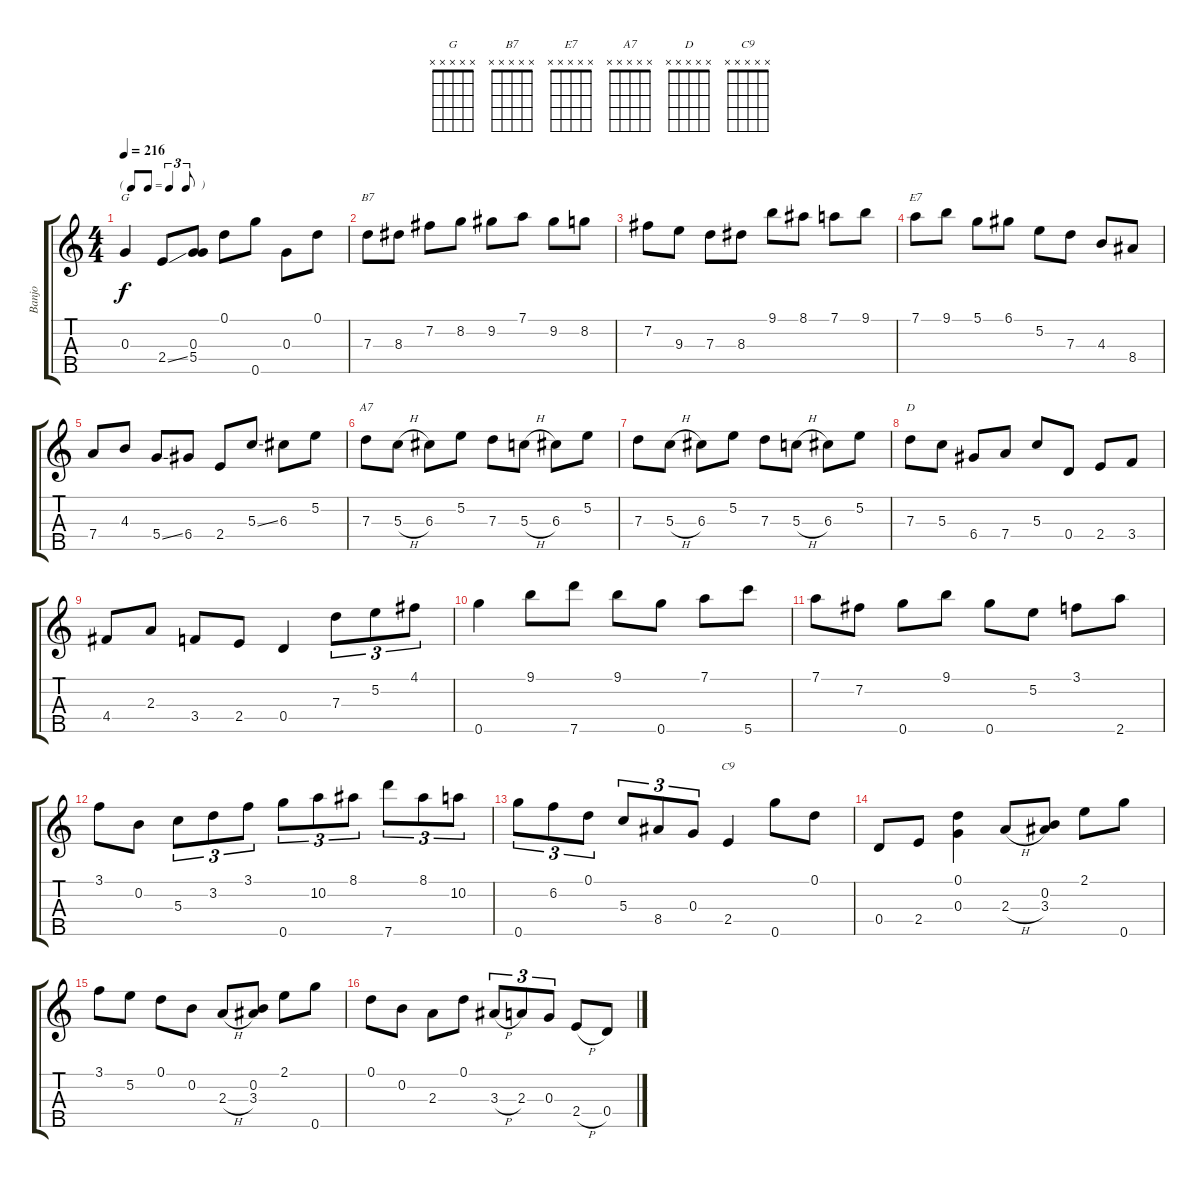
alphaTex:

\track ("Banjo" "Banjo") {instrument banjo}
\staff {score tabs}
\tuning (D4 B3 G3 D3 G4) {hide}
\displaytranspose 12
\chord ("G" x x x x x) {firstfret 0}
\chord ("B7" x x x x x) {firstfret 0}
\chord ("E7" x x x x x) {firstfret 0}
\chord ("A7" x x x x x) {firstfret 0}
\chord ("D" x x x x x) {firstfret 0}
\chord ("C9" x x x x x) {firstfret 0}
\ts (4 4)
\tf triplet8th
\tempo 216
\clef g2
\ks c
0.3.4{ch "G" dy f} 2.4{ss}.8 (0.3 5.4).8 0.1.8 0.5.8 0.3.8 0.1.8 |
7.3.8{ch "B7"} 8.3.8 7.2.8 8.2.8 9.2.8 7.1.8 9.2.8 8.2.8 |
7.2.8 9.3.8 7.3.8 8.3.8 9.1.8 8.1.8 7.1.8 9.1.8 |
7.1.8{ch "E7"} 9.1.8 5.1.8 6.1.8 5.2.8 7.3.8 4.3.8 8.4.8 |
7.4.8 4.3.8 5.4{ss}.8 6.4.8 2.4.8 5.3{ss}.8 6.3.8 5.2.8 |
7.3.8{ch "A7"} 5.3{h}.8 6.3.8 5.2.8 7.3.8 5.3{h}.8 6.3.8 5.2.8 |
7.3.8 5.3{h}.8 6.3.8 5.2.8 7.3.8 5.3{h}.8 6.3.8 5.2.8 |
7.3.8{ch "D"} 5.3.8 6.4.8 7.4.8 5.3.8 0.4.8 2.4.8 3.4.8 |
4.4.8 2.3.8 3.4.8 2.4.8 0.4.4 7.3.8{tu (3 2)} 5.2.8{tu (3 2)} 4.1.8{tu (3 2)} |
0.5.4 9.1.8 7.5.8 9.1.8 0.5.8 7.1.8 5.5.8 |
7.1.8 7.2.8 0.5.8 9.1.8 0.5.8 5.2.8 3.1.8 2.5.8 |
3.1.8 0.2.8 5.3.8{tu (3 2)} 3.2.8{tu (3 2)} 3.1.8{tu (3 2)} 0.5.8{tu (3 2)} 10.2.8{tu (3 2)} 8.1.8{tu (3 2)} 7.5.8{tu (3 2)} 8.1.8{tu (3 2)} 10.2.8{tu (3 2)} |
0.5.8{tu (3 2)} 6.2.8{tu (3 2)} 0.1.8{tu (3 2)} 5.3.8{tu (3 2)} 8.4.8{tu (3 2)} 0.3.8{tu (3 2)} 2.4.4{ch "C9"} 0.5.8 0.1.8 |
0.4.8 2.4.8 (0.1 0.3).4 2.3{h}.8 (0.2 3.3).8 2.1.8 0.5.8 |
3.1.8 5.2.8 0.1.8 0.2.8 2.3{h}.8 (0.2 3.3).8 2.1.8 0.5.8 |
0.1.8 0.2.8 2.3.8 0.1.8 3.3{h}.8{tu (3 2)} 2.3.8{tu (3 2)} 0.3.8{tu (3 2)} 2.4{h}.8 0.4.8
